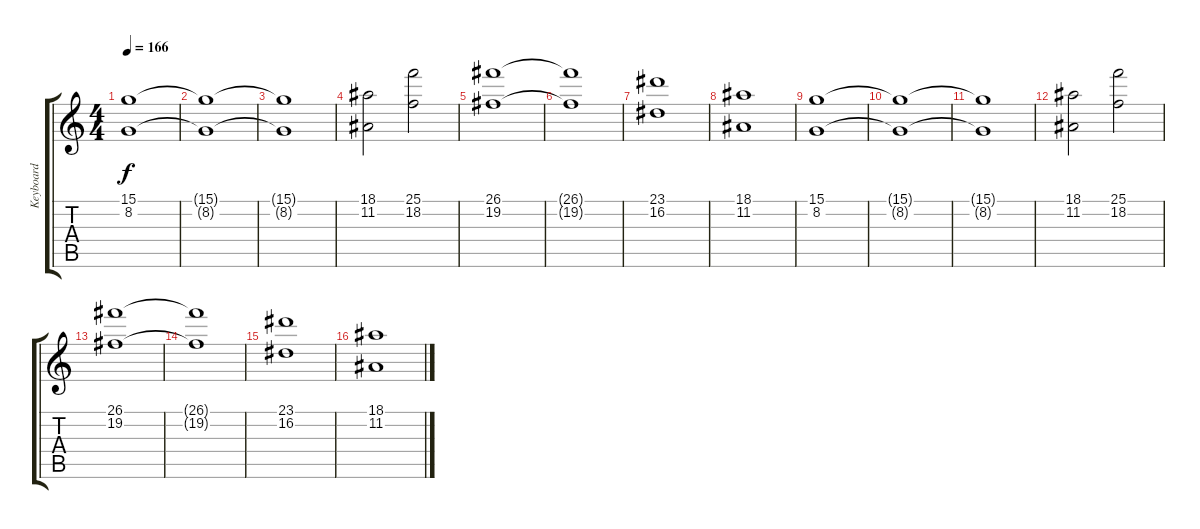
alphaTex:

\track ("Keyboard" "Keyboard") {instrument stringensemble2}
\staff {score tabs}
\tuning (E4 B3 G3 D3 A2 E2) {hide}
\ts (4 4)
\tempo 166
\clef g2
\ks c
(15.1 8.2).1{dy f} |
(15.1{t} 8.2{t}).1 |
(15.1{t} 8.2{t}).1 |
(18.1 11.2).2 (25.1 18.2).2 |
(26.1 19.2).1 |
(26.1{t} 19.2{t}).1 |
(23.1 16.2).1 |
(18.1 11.2).1 |
(15.1 8.2).1 |
(15.1{t} 8.2{t}).1 |
(15.1{t} 8.2{t}).1 |
(18.1 11.2).2 (25.1 18.2).2 |
(26.1 19.2).1 |
(26.1{t} 19.2{t}).1 |
(23.1 16.2).1 |
(18.1 11.2).1
